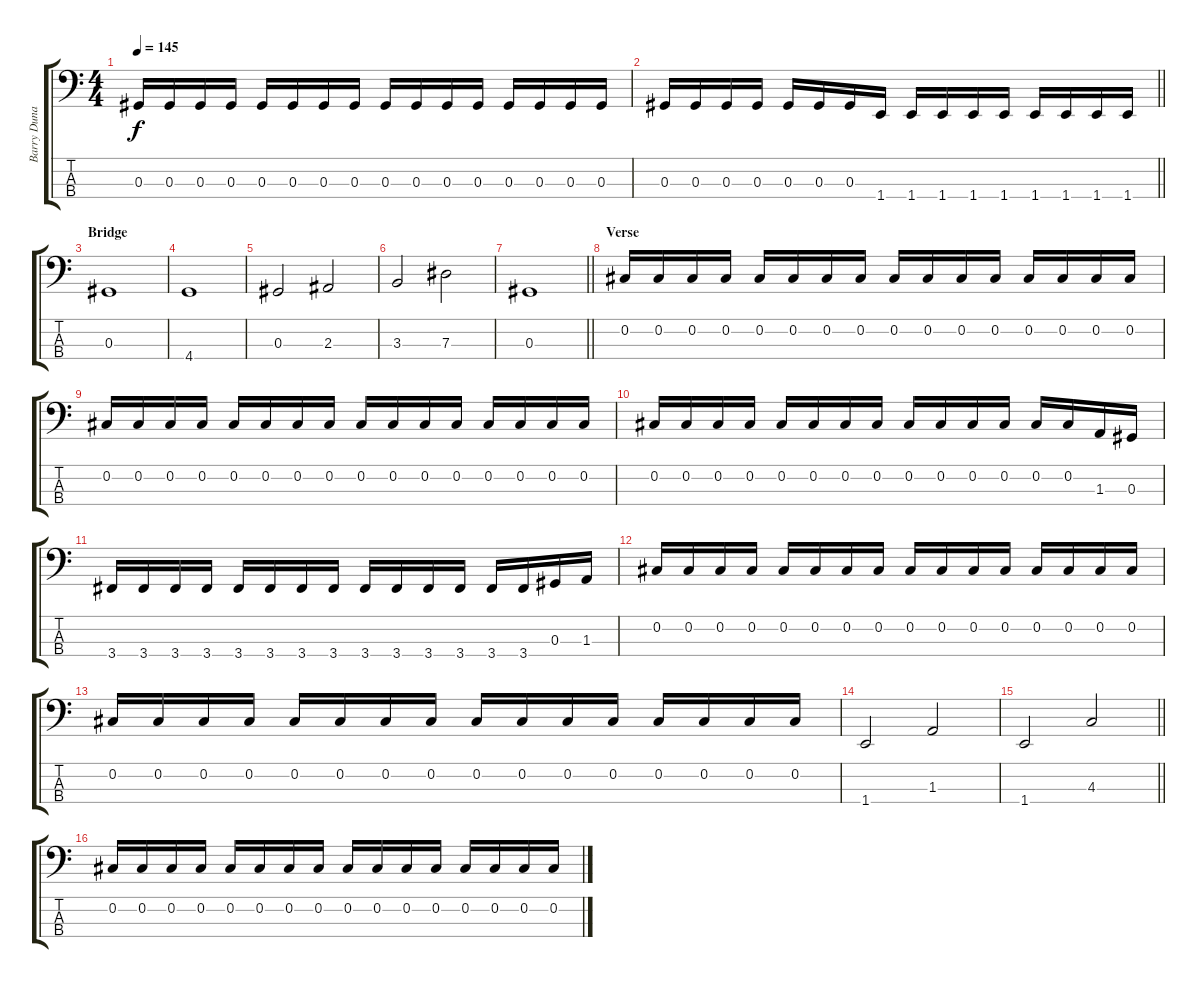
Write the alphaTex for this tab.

\track ("Barry Dunaway" "Barry Duna") {instrument electricbassfinger}
\staff {score tabs}
\tuning (Gb2 Db2 Ab1 Eb1) {hide}
\ts (4 4)
\tempo 145
\clef f4
\ks c
0.3.16{dy f} 0.3.16 0.3.16 0.3.16 0.3.16 0.3.16 0.3.16 0.3.16 0.3.16 0.3.16 0.3.16 0.3.16 0.3.16 0.3.16 0.3.16 0.3.16 |
\barLineRight lightlight
0.3.16 0.3.16 0.3.16 0.3.16 0.3.16 0.3.16 0.3.16 1.4.16 1.4.16 1.4.16 1.4.16 1.4.16 1.4.16 1.4.16 1.4.16 1.4.16 |
\section ("" "Bridge")
0.3.1 |
4.4.1 |
0.3.2 2.3.2 |
3.3.2 7.3.2 |
\barLineRight lightlight
0.3.1 |
\section ("" "Verse")
0.2.16 0.2.16 0.2.16 0.2.16 0.2.16 0.2.16 0.2.16 0.2.16 0.2.16 0.2.16 0.2.16 0.2.16 0.2.16 0.2.16 0.2.16 0.2.16 |
0.2.16 0.2.16 0.2.16 0.2.16 0.2.16 0.2.16 0.2.16 0.2.16 0.2.16 0.2.16 0.2.16 0.2.16 0.2.16 0.2.16 0.2.16 0.2.16 |
0.2.16 0.2.16 0.2.16 0.2.16 0.2.16 0.2.16 0.2.16 0.2.16 0.2.16 0.2.16 0.2.16 0.2.16 0.2.16 0.2.16 1.3.16 0.3.16 |
3.4.16 3.4.16 3.4.16 3.4.16 3.4.16 3.4.16 3.4.16 3.4.16 3.4.16 3.4.16 3.4.16 3.4.16 3.4.16 3.4.16 0.3.16 1.3.16 |
0.2.16 0.2.16 0.2.16 0.2.16 0.2.16 0.2.16 0.2.16 0.2.16 0.2.16 0.2.16 0.2.16 0.2.16 0.2.16 0.2.16 0.2.16 0.2.16 |
0.2.16 0.2.16 0.2.16 0.2.16 0.2.16 0.2.16 0.2.16 0.2.16 0.2.16 0.2.16 0.2.16 0.2.16 0.2.16 0.2.16 0.2.16 0.2.16 |
1.4.2 1.3.2 |
\barLineRight lightlight
1.4.2 4.3.2 |
0.2.16 0.2.16 0.2.16 0.2.16 0.2.16 0.2.16 0.2.16 0.2.16 0.2.16 0.2.16 0.2.16 0.2.16 0.2.16 0.2.16 0.2.16 0.2.16
